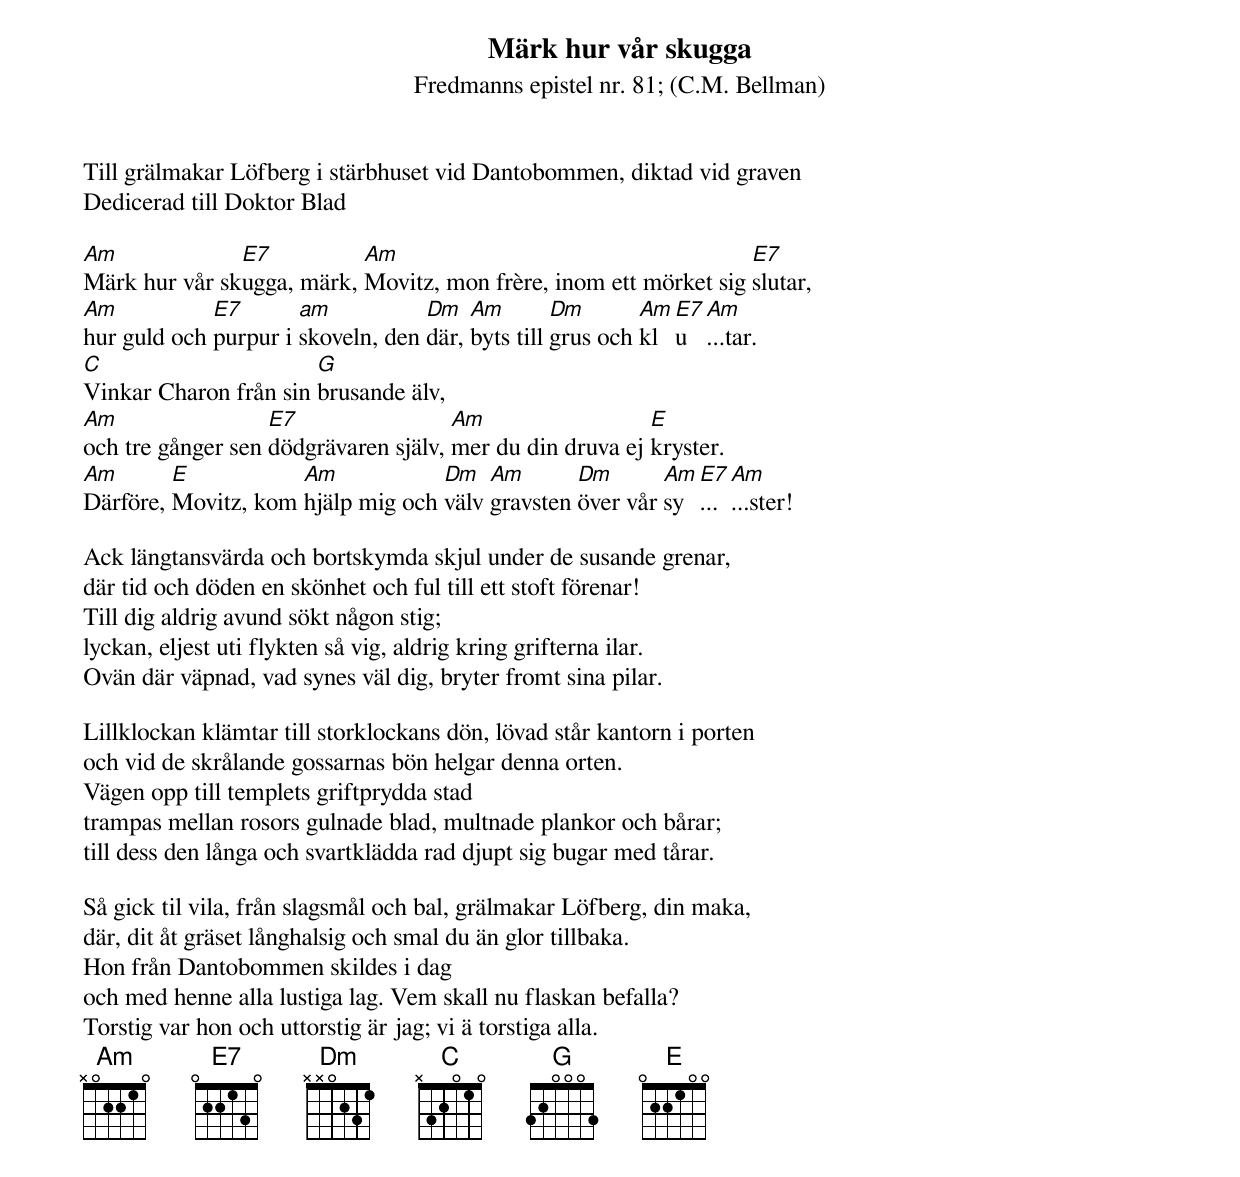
{t:Märk hur vår skugga}
{st:Fredmanns epistel nr. 81}
{st:(C.M. Bellman)}

Till grälmakar Löfberg i stärbhuset vid Dantobommen, diktad vid graven
Dedicerad till Doktor Blad

[Am]Märk hur vår sk[E7]ugga, märk, [Am]Movitz, mon frère, inom ett mörket sig [E7]slutar,
[Am]hur guld och [E7]purpur i [am]skoveln, den [Dm]där, [Am]byts till [Dm]grus och [Am]kl[E7]u[Am]...tar.
[C]Vinkar Charon från sin [G]brusande älv,
[Am]och tre gånger sen [E7]dödgrävaren själv, [Am]mer du din druva ej [E]kryster.
[Am]Därföre, [E]Movitz, kom [Am]hjälp mig och [Dm]välv [Am]gravsten [Dm]över vår [Am]sy[E7]...[Am]...ster!

Ack längtansvärda och bortskymda skjul under de susande grenar,
där tid och döden en skönhet och ful till ett stoft förenar!
Till dig aldrig avund sökt någon stig;
lyckan, eljest uti flykten så vig, aldrig kring grifterna ilar.
Ovän där väpnad, vad synes väl dig, bryter fromt sina pilar.

Lillklockan klämtar till storklockans dön, lövad står kantorn i porten
och vid de skrålande gossarnas bön helgar denna orten.
Vägen opp till templets griftprydda stad
trampas mellan rosors gulnade blad, multnade plankor och bårar;
till dess den långa och svartklädda rad djupt sig bugar med tårar.

Så gick til vila, från slagsmål och bal, grälmakar Löfberg, din maka,
där, dit åt gräset långhalsig och smal du än glor tillbaka.
Hon från Dantobommen skildes i dag
och med henne alla lustiga lag. Vem skall nu flaskan befalla?
Torstig var hon och uttorstig är jag; vi ä torstiga alla.
